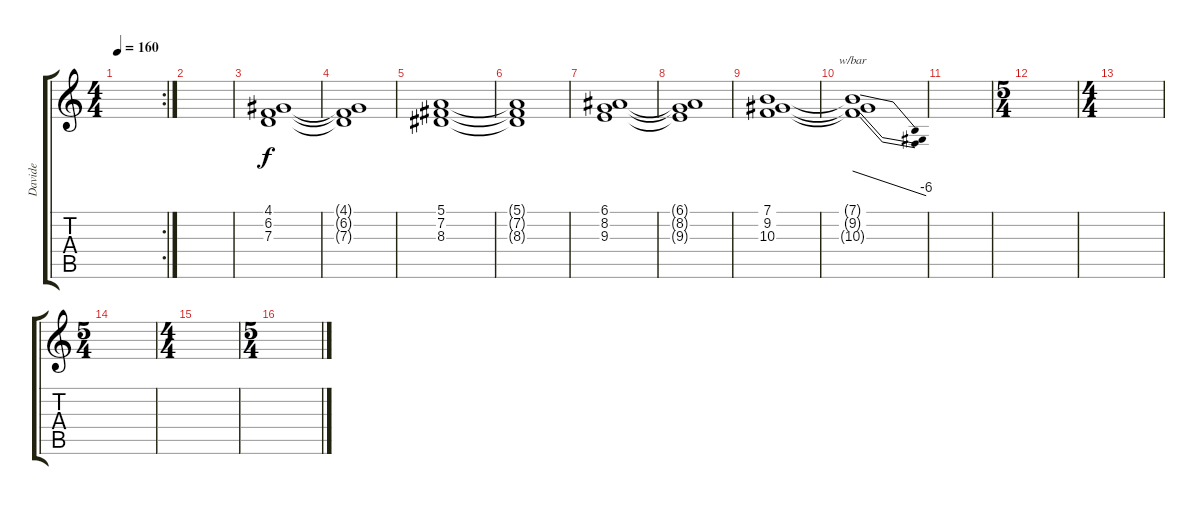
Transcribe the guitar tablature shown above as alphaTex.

\track ("Davide" "Davide") {instrument stringensemble2}
\staff {score tabs}
\tuning (E4 B3 G3 D3 A2 D2) {hide}
\rc 2
\ts (4 4)
\tempo 160
\clef g2
\ks c
|
|
(4.1 6.2 7.3).1 |
(4.1{t} 6.2{t} 7.3{t}).1 |
(5.1 7.2 8.3).1 |
(5.1{t} 7.2{t} 8.3{t}).1 |
(6.1 8.2 9.3).1 |
(6.1{t} 8.2{t} 9.3{t}).1 |
(7.1 9.2 10.3).1 |
(7.1{t} 9.2{t} 10.3{t}).1{tbe (dive default 0 0 60 -24)} |
|
\ts (5 4)
|
\ts (4 4)
|
\ts (5 4)
|
\ts (4 4)
|
\ts (5 4)
